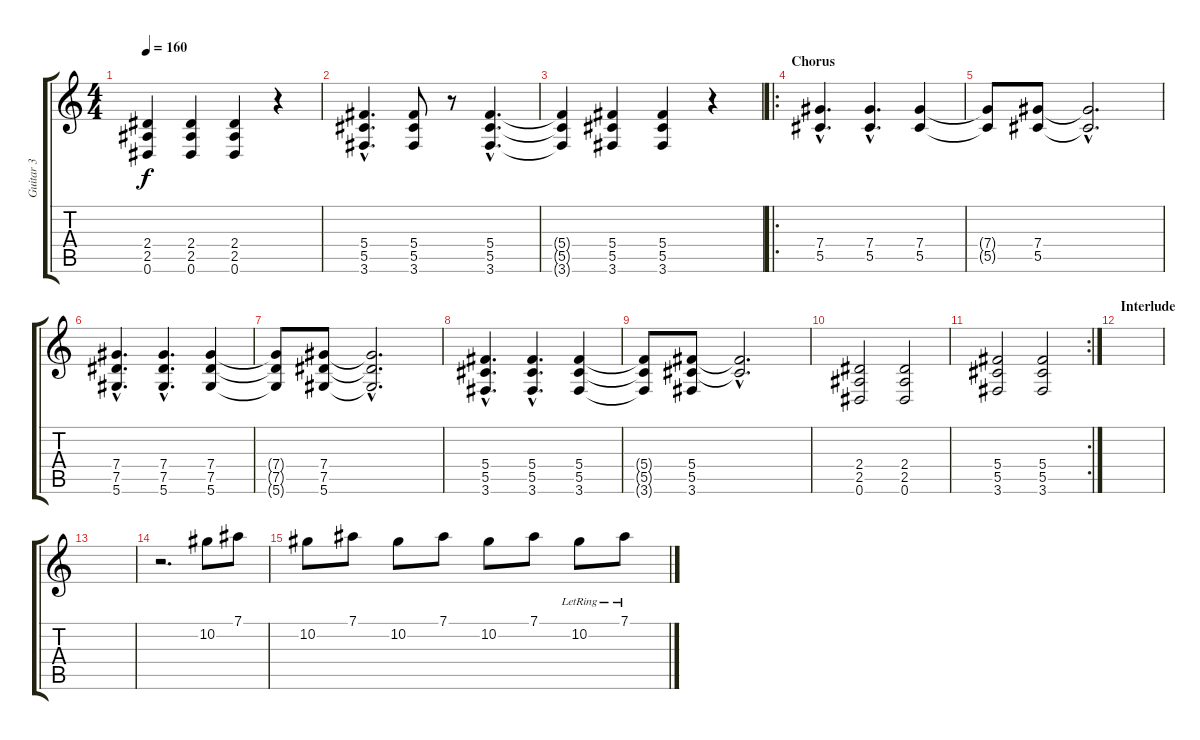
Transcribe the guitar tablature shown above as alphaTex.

\track ("Guitar 3" "Guitar 3") {instrument electricguitarclean}
\staff {score tabs}
\tuning (Eb4 Bb3 Gb3 Db3 Ab2 Eb2) {hide}
\ts (4 4)
\tempo 160
\clef g2
\ks c
(2.4{t} 2.5{t} 0.6{t}).4{dy f} (2.4 2.5 0.6).4 (2.4 2.5 0.6).4 r.4 |
(5.4{hac} 5.5{hac} 3.6{hac}).4{d} (5.4 5.5 3.6).8 r.8 (5.4{hac} 5.5{hac} 3.6{hac}).4{d} |
(5.4{t} 5.5{t} 3.6{t}).4 (5.4 5.5 3.6).4 (5.4 5.5 3.6).4 r.4 |
\ro
\section ("" "Chorus")
(7.4{hac} 5.5{hac}).4{d volume 15 instrument distortionguitar} (7.4{hac} 5.5{hac}).4{d} (7.4 5.5).4 |
(7.4{t} 5.5{t}).8 (7.4 5.5).8 (7.4{hac t} 5.5{hac t}).2{d} |
(7.4{hac} 7.5{hac} 5.6{hac}).4{d instrument distortionguitar} (7.4{hac} 7.5{hac} 5.6{hac}).4{d} (7.4 7.5 5.6).4 |
(7.4{t} 7.5{t} 5.6{t}).8 (7.4 7.5 5.6).8 (7.4{hac t} 7.5{hac t} 5.6{hac t}).2{d} |
(5.4{hac} 5.5{hac} 3.6{hac}).4{d instrument distortionguitar} (5.4{hac} 5.5{hac} 3.6{hac}).4{d} (5.4 5.5 3.6).4 |
(5.4{t} 5.5{t} 3.6{t}).8 (5.4 5.5 3.6).8 (5.4{hac t} 5.5{hac t}).2{d} |
(2.4 2.5 0.6).2 (2.4 2.5 0.6).2 |
\rc 2
(5.4 5.5 3.6).2 (5.4 5.5 3.6).2 |
\section ("" "Interlude")
|
|
r.2{d} 10.2.8{volume 12 instrument electricguitarclean} 7.1.8 |
10.2.8 7.1.8 10.2.8 7.1.8 10.2.8 7.1.8 10.2{lr}.8 7.1{lr}.8
